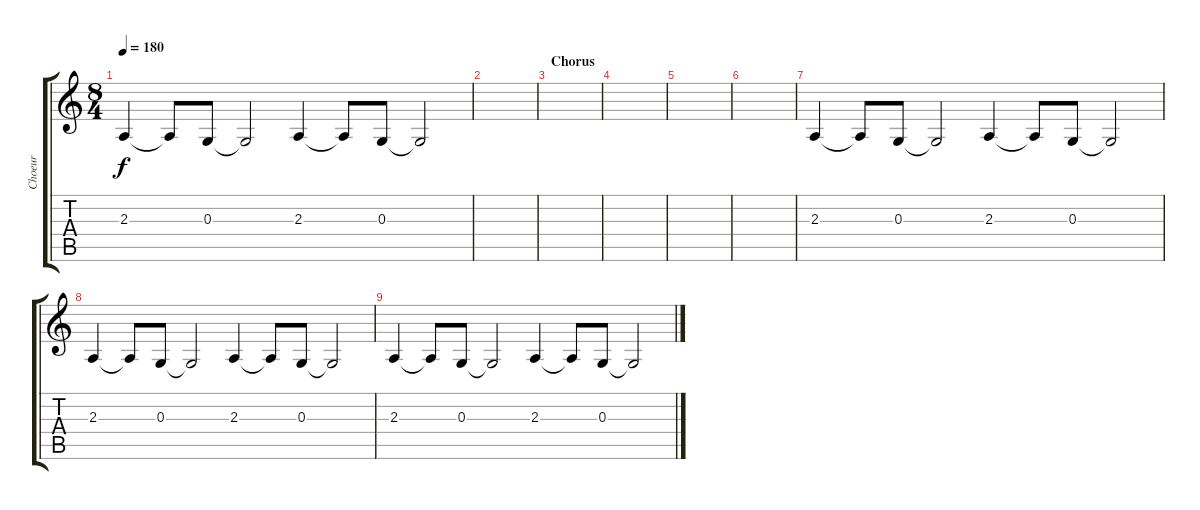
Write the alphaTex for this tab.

\track ("Choeur" "Choeur") {instrument choiraahs}
\staff {score tabs}
\tuning (E4 B3 G3 D3 A2 E2) {hide}
\ts (8 4)
\tempo 180
\clef g2
\ks c
2.3.4{dy f} 2.3{t}.8 0.3.8 0.3{t}.2 2.3.4 2.3{t}.8 0.3.8 0.3{t}.2 |
|
\section ("" "Chorus")
|
|
|
|
2.3.4 2.3{t}.8 0.3.8 0.3{t}.2 2.3.4 2.3{t}.8 0.3.8 0.3{t}.2 |
2.3.4 2.3{t}.8 0.3.8 0.3{t}.2 2.3.4 2.3{t}.8 0.3.8 0.3{t}.2 |
2.3.4 2.3{t}.8 0.3.8 0.3{t}.2 2.3.4 2.3{t}.8 0.3.8 0.3{t}.2
